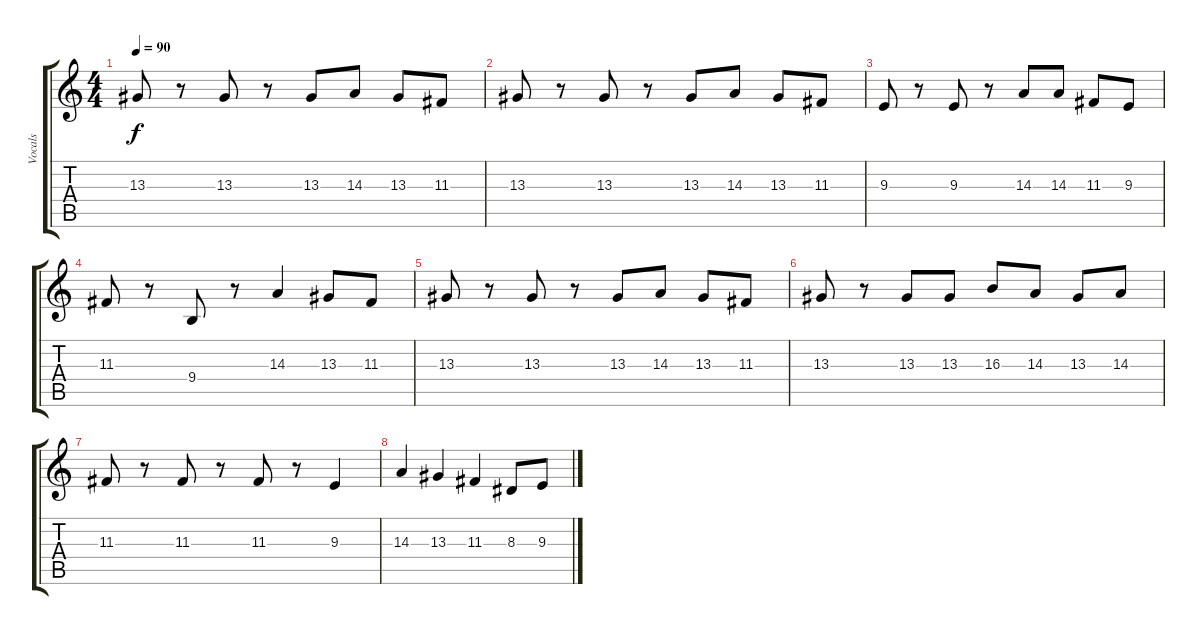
\track ("Vocals" "Vocals") {instrument sopranosax}
\staff {score tabs}
\tuning (E4 B3 G3 D3 A2 E2) {hide}
\ts (4 4)
\tempo 90
\clef g2
\ks c
13.3.8{dy f} r.8 13.3.8 r.8 13.3.8 14.3.8 13.3.8 11.3.8 |
13.3.8 r.8 13.3.8 r.8 13.3.8 14.3.8 13.3.8 11.3.8 |
9.3.8 r.8 9.3.8 r.8 14.3.8 14.3.8 11.3.8 9.3.8 |
11.3.8 r.8 9.4.8 r.8 14.3.4 13.3.8 11.3.8 |
13.3.8 r.8 13.3.8 r.8 13.3.8 14.3.8 13.3.8 11.3.8 |
13.3.8 r.8 13.3.8 13.3.8 16.3.8 14.3.8 13.3.8 14.3.8 |
11.3.8 r.8 11.3.8 r.8 11.3.8 r.8 9.3.4 |
14.3.4 13.3.4 11.3.4 8.3.8 9.3.8
